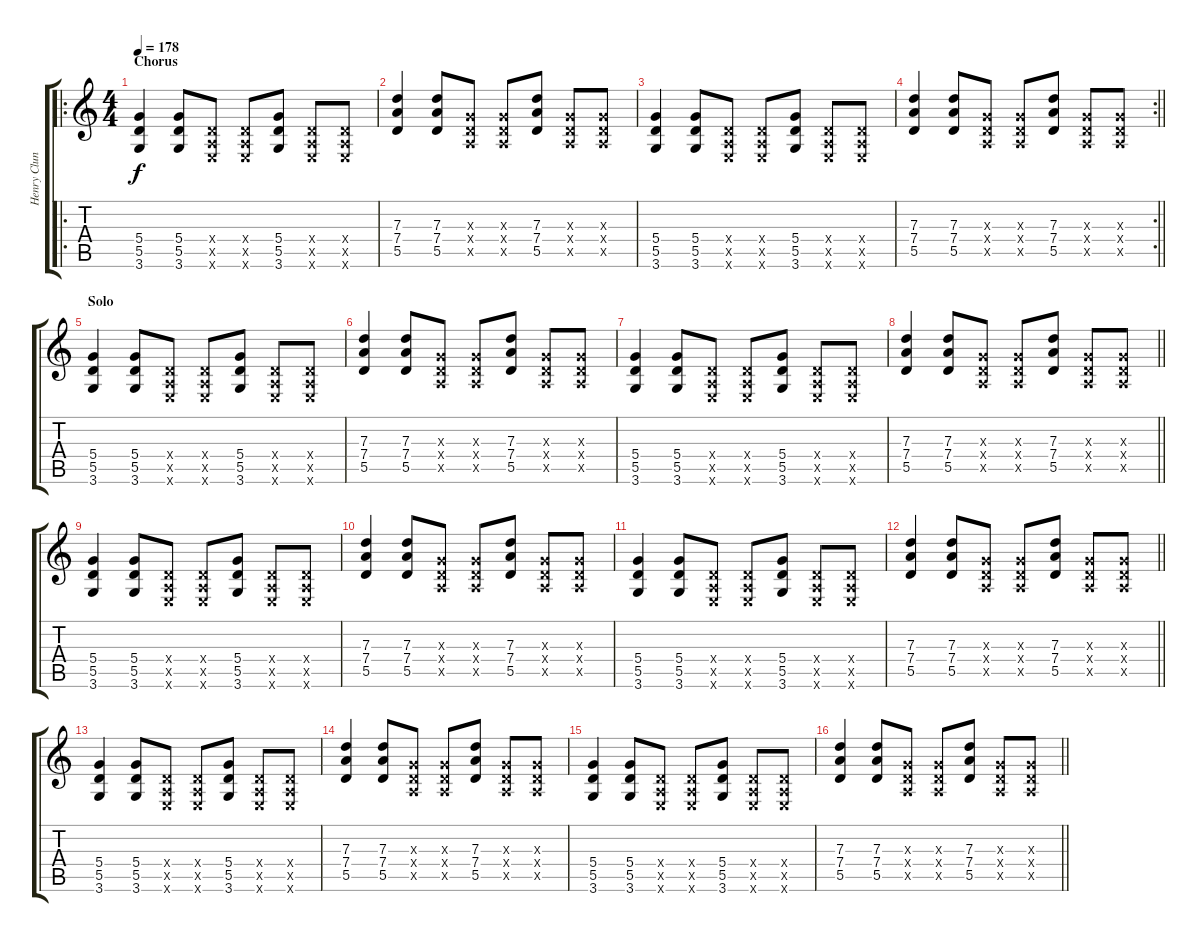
\track ("Henry Cluney" "Henry Clun") {instrument overdrivenguitar}
\staff {score tabs}
\tuning (E4 B3 G3 D3 A2 E2) {hide}
\ro
\ts (4 4)
\section ("" "Chorus")
\tempo 178
\clef g2
\ks c
(5.4 5.5 3.6).4{dy f} (5.4 5.5 3.6).8 (0.4{x} 0.5{x} 0.6{x}).8 (0.4{x} 0.5{x} 0.6{x}).8 (5.4 5.5 3.6).8 (0.4{x} 0.5{x} 0.6{x}).8 (0.4{x} 0.5{x} 0.6{x}).8 |
(7.3 7.4 5.5).4 (7.3 7.4 5.5).8 (0.3{x} 0.4{x} 0.5{x}).8 (0.3{x} 0.4{x} 0.5{x}).8 (7.3 7.4 5.5).8 (0.3{x} 0.4{x} 0.5{x}).8 (0.3{x} 0.4{x} 0.5{x}).8 |
(5.4 5.5 3.6).4 (5.4 5.5 3.6).8 (0.4{x} 0.5{x} 0.6{x}).8 (0.4{x} 0.5{x} 0.6{x}).8 (5.4 5.5 3.6).8 (0.4{x} 0.5{x} 0.6{x}).8 (0.4{x} 0.5{x} 0.6{x}).8 |
\rc 2
\barLineRight lightlight
(7.3 7.4 5.5).4 (7.3 7.4 5.5).8 (0.3{x} 0.4{x} 0.5{x}).8 (0.3{x} 0.4{x} 0.5{x}).8 (7.3 7.4 5.5).8 (0.3{x} 0.4{x} 0.5{x}).8 (0.3{x} 0.4{x} 0.5{x}).8 |
\section ("" "Solo")
(5.4 5.5 3.6).4 (5.4 5.5 3.6).8 (0.4{x} 0.5{x} 0.6{x}).8 (0.4{x} 0.5{x} 0.6{x}).8 (5.4 5.5 3.6).8 (0.4{x} 0.5{x} 0.6{x}).8 (0.4{x} 0.5{x} 0.6{x}).8 |
(7.3 7.4 5.5).4 (7.3 7.4 5.5).8 (0.3{x} 0.4{x} 0.5{x}).8 (0.3{x} 0.4{x} 0.5{x}).8 (7.3 7.4 5.5).8 (0.3{x} 0.4{x} 0.5{x}).8 (0.3{x} 0.4{x} 0.5{x}).8 |
(5.4 5.5 3.6).4 (5.4 5.5 3.6).8 (0.4{x} 0.5{x} 0.6{x}).8 (0.4{x} 0.5{x} 0.6{x}).8 (5.4 5.5 3.6).8 (0.4{x} 0.5{x} 0.6{x}).8 (0.4{x} 0.5{x} 0.6{x}).8 |
\barLineRight lightlight
(7.3 7.4 5.5).4 (7.3 7.4 5.5).8 (0.3{x} 0.4{x} 0.5{x}).8 (0.3{x} 0.4{x} 0.5{x}).8 (7.3 7.4 5.5).8 (0.3{x} 0.4{x} 0.5{x}).8 (0.3{x} 0.4{x} 0.5{x}).8 |
(5.4 5.5 3.6).4 (5.4 5.5 3.6).8 (0.4{x} 0.5{x} 0.6{x}).8 (0.4{x} 0.5{x} 0.6{x}).8 (5.4 5.5 3.6).8 (0.4{x} 0.5{x} 0.6{x}).8 (0.4{x} 0.5{x} 0.6{x}).8 |
(7.3 7.4 5.5).4 (7.3 7.4 5.5).8 (0.3{x} 0.4{x} 0.5{x}).8 (0.3{x} 0.4{x} 0.5{x}).8 (7.3 7.4 5.5).8 (0.3{x} 0.4{x} 0.5{x}).8 (0.3{x} 0.4{x} 0.5{x}).8 |
(5.4 5.5 3.6).4 (5.4 5.5 3.6).8 (0.4{x} 0.5{x} 0.6{x}).8 (0.4{x} 0.5{x} 0.6{x}).8 (5.4 5.5 3.6).8 (0.4{x} 0.5{x} 0.6{x}).8 (0.4{x} 0.5{x} 0.6{x}).8 |
\barLineRight lightlight
(7.3 7.4 5.5).4 (7.3 7.4 5.5).8 (0.3{x} 0.4{x} 0.5{x}).8 (0.3{x} 0.4{x} 0.5{x}).8 (7.3 7.4 5.5).8 (0.3{x} 0.4{x} 0.5{x}).8 (0.3{x} 0.4{x} 0.5{x}).8 |
(5.4 5.5 3.6).4 (5.4 5.5 3.6).8 (0.4{x} 0.5{x} 0.6{x}).8 (0.4{x} 0.5{x} 0.6{x}).8 (5.4 5.5 3.6).8 (0.4{x} 0.5{x} 0.6{x}).8 (0.4{x} 0.5{x} 0.6{x}).8 |
(7.3 7.4 5.5).4 (7.3 7.4 5.5).8 (0.3{x} 0.4{x} 0.5{x}).8 (0.3{x} 0.4{x} 0.5{x}).8 (7.3 7.4 5.5).8 (0.3{x} 0.4{x} 0.5{x}).8 (0.3{x} 0.4{x} 0.5{x}).8 |
(5.4 5.5 3.6).4 (5.4 5.5 3.6).8 (0.4{x} 0.5{x} 0.6{x}).8 (0.4{x} 0.5{x} 0.6{x}).8 (5.4 5.5 3.6).8 (0.4{x} 0.5{x} 0.6{x}).8 (0.4{x} 0.5{x} 0.6{x}).8 |
\barLineRight lightlight
(7.3 7.4 5.5).4 (7.3 7.4 5.5).8 (0.3{x} 0.4{x} 0.5{x}).8 (0.3{x} 0.4{x} 0.5{x}).8 (7.3 7.4 5.5).8 (0.3{x} 0.4{x} 0.5{x}).8 (0.3{x} 0.4{x} 0.5{x}).8
